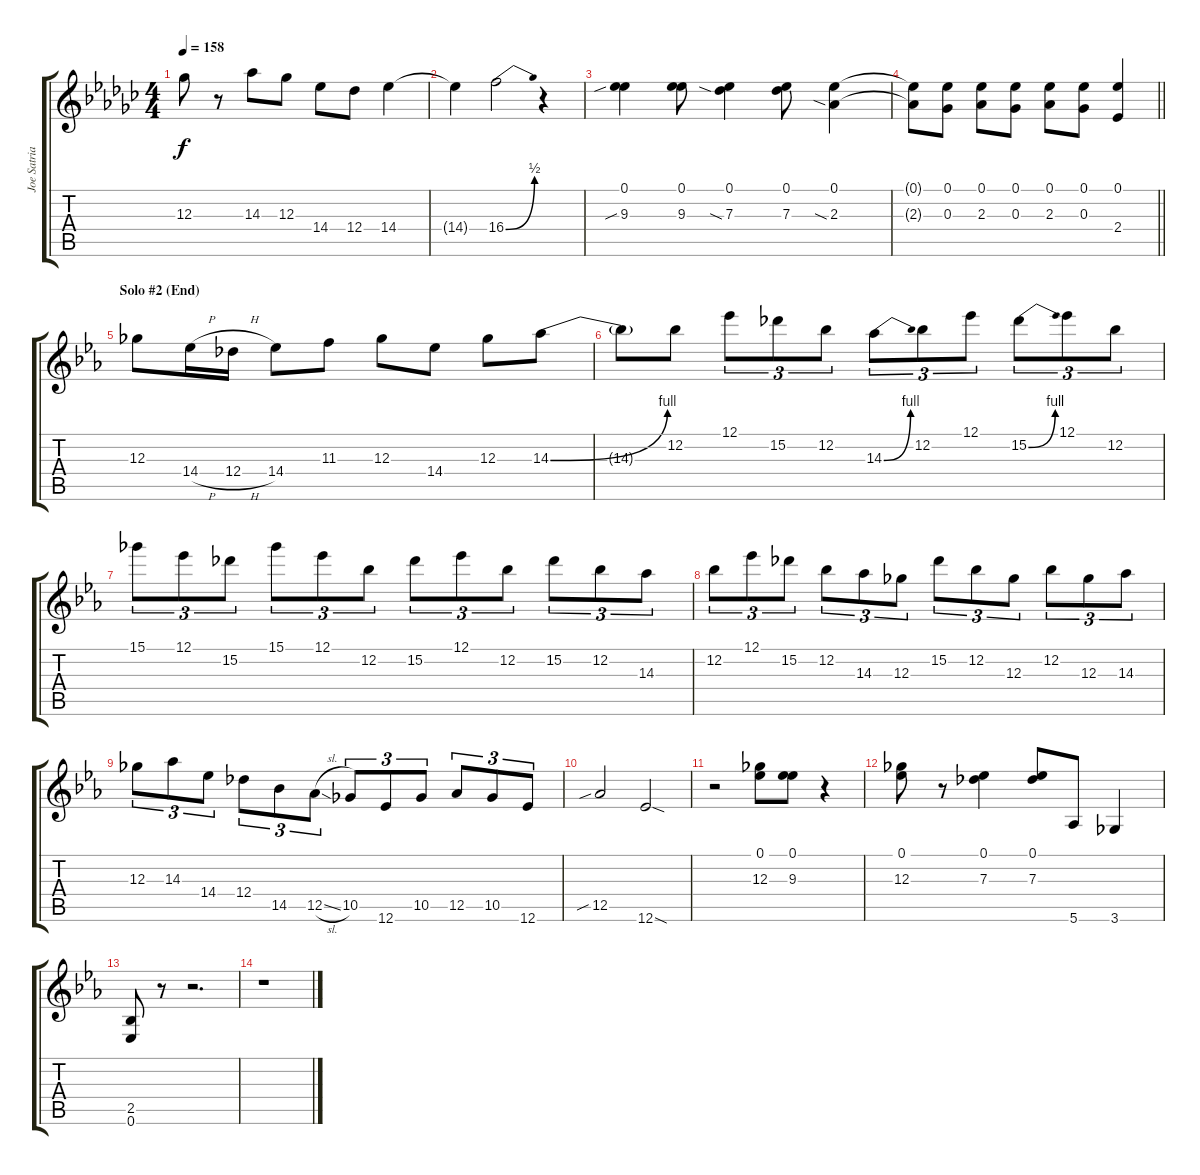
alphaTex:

\track ("Joe Satriani (Guitar)" "Joe Satria") {instrument overdrivenguitar}
\staff {score tabs}
\tuning (Eb4 Bb3 Gb3 Db3 Ab2 Eb2) {hide}
\ts (4 4)
\tempo 158
\clef g2
\ks gb
12.3.8{dy f} r.8 14.3.8 12.3.8 14.4.8 12.4.8 14.4.4 |
14.4{t}.4 16.4{be (bend 0 0 60 2)}.2 r.4 |
(0.1 9.3{sib}).4 (0.1 9.3).8 (0.1 7.3{sia}).4 (0.1 7.3).8 (0.1 2.3{sia}).4 |
\barLineRight lightlight
(0.1{t} 2.3{t}).8 (0.1 0.3).8 (0.1 2.3).8 (0.1 0.3).8 (0.1 2.3).8 (0.1 0.3).8 (0.1 2.4).4 |
\section ("" "Solo #2 (End)")
\ks eb
12.3.8 14.4{h}.16 12.4{h}.16 14.4.8 11.3.8 12.3.8 14.4.8 12.3.8 14.3{be (bend 0 0 60 4)}.8 |
14.3{t}.8 12.2.8 12.1.8{tu (3 2)} 15.2.8{tu (3 2)} 12.2.8{tu (3 2)} 14.3{be (bend 0 0 60 4)}.8{tu (3 2)} 12.2.8{tu (3 2)} 12.1.8{tu (3 2)} 15.2{be (bend 0 0 60 4)}.8{tu (3 2)} 12.1.8{tu (3 2)} 12.2.8{tu (3 2)} |
15.1.8{tu (3 2)} 12.1.8{tu (3 2)} 15.2.8{tu (3 2)} 15.1.8{tu (3 2)} 12.1.8{tu (3 2)} 12.2.8{tu (3 2)} 15.2.8{tu (3 2)} 12.1.8{tu (3 2)} 12.2.8{tu (3 2)} 15.2.8{tu (3 2)} 12.2.8{tu (3 2)} 14.3.8{tu (3 2)} |
12.2.8{tu (3 2)} 12.1.8{tu (3 2)} 15.2.8{tu (3 2)} 12.2.8{tu (3 2)} 14.3.8{tu (3 2)} 12.3.8{tu (3 2)} 15.2.8{tu (3 2)} 12.2.8{tu (3 2)} 12.3.8{tu (3 2)} 12.2.8{tu (3 2)} 12.3.8{tu (3 2)} 14.3.8{tu (3 2)} |
12.3.8{tu (3 2)} 14.3.8{tu (3 2)} 14.4.8{tu (3 2)} 12.4.8{tu (3 2)} 14.5.8{tu (3 2)} 12.5{sl}.8{tu (3 2)} 10.5.8{tu (3 2)} 12.6.8{tu (3 2)} 10.5.8{tu (3 2)} 12.5.8{tu (3 2)} 10.5.8{tu (3 2)} 12.6.8{tu (3 2)} |
12.5{sib}.2 12.6{sod}.2 |
r.2 (0.1 12.3).8 (0.1 9.3).8 r.4 |
(0.1 12.3).8 r.8 (0.1 7.3).4 (0.1 7.3).8 5.6.8 3.6.4 |
(2.5 0.6).8 r.8 r.2{d} |
r.1
